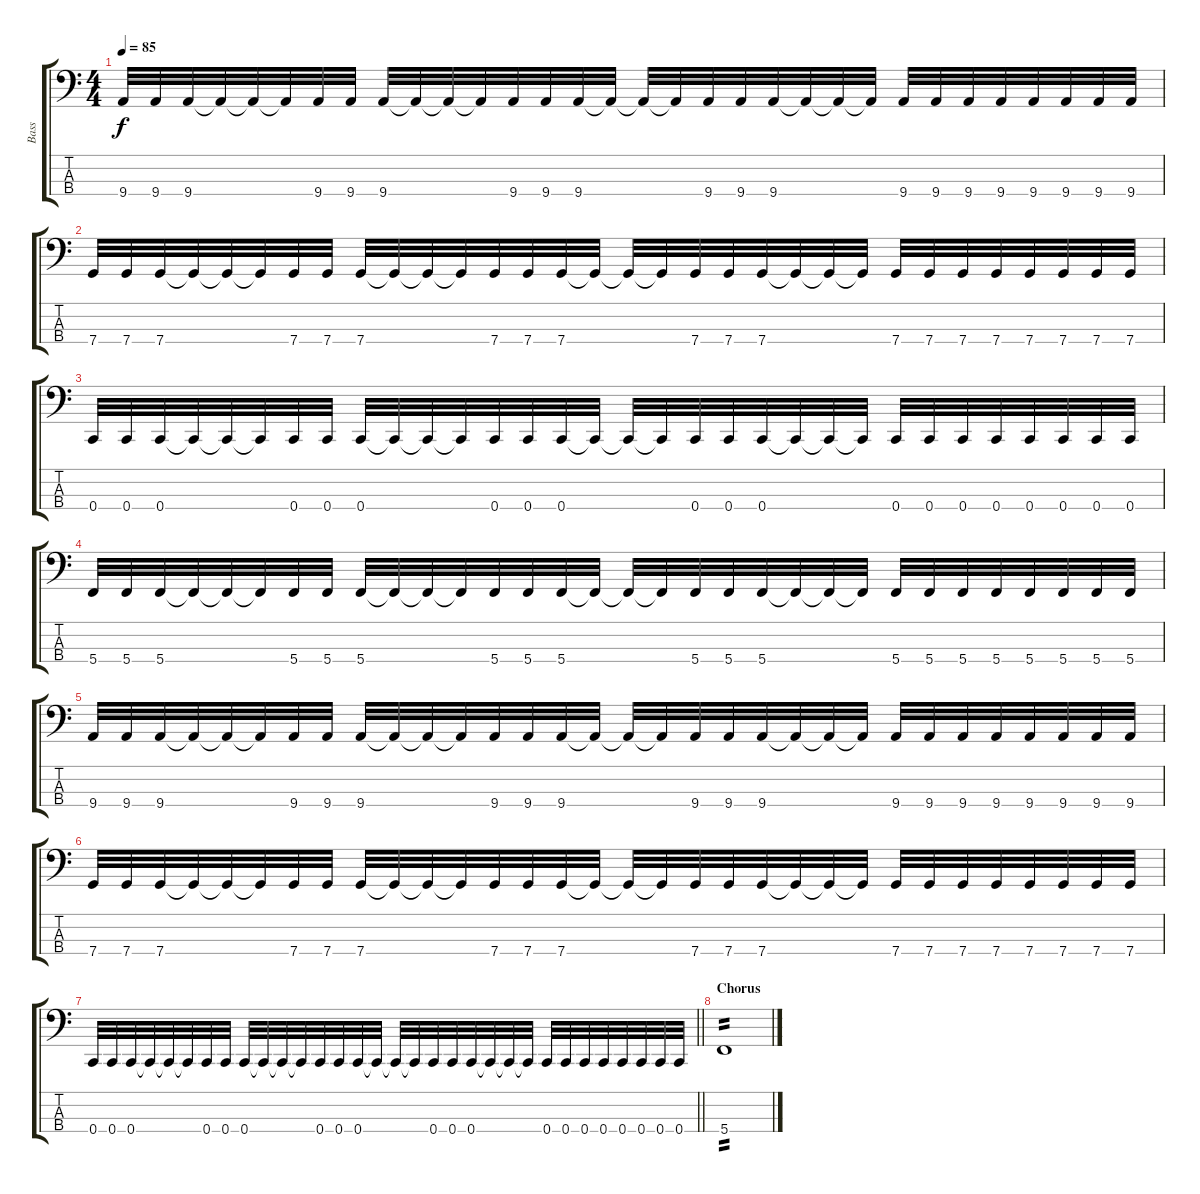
\track ("Bass" "Bass") {instrument electricbasspick}
\staff {score tabs}
\tuning (F2 C2 G1 C1) {hide}
\ts (4 4)
\tempo 85
\clef f4
\ks c
9.4.32{dy f} 9.4.32 9.4.32 9.4{t}.32 9.4{t}.32 9.4{t}.32 9.4.32 9.4.32 9.4.32 9.4{t}.32 9.4{t}.32 9.4{t}.32 9.4.32 9.4.32 9.4.32 9.4{t}.32 9.4{t}.32 9.4{t}.32 9.4.32 9.4.32 9.4.32 9.4{t}.32 9.4{t}.32 9.4{t}.32 9.4.32 9.4.32 9.4.32 9.4.32 9.4.32 9.4.32 9.4.32 9.4.32 |
7.4.32 7.4.32 7.4.32 7.4{t}.32 7.4{t}.32 7.4{t}.32 7.4.32 7.4.32 7.4.32 7.4{t}.32 7.4{t}.32 7.4{t}.32 7.4.32 7.4.32 7.4.32 7.4{t}.32 7.4{t}.32 7.4{t}.32 7.4.32 7.4.32 7.4.32 7.4{t}.32 7.4{t}.32 7.4{t}.32 7.4.32 7.4.32 7.4.32 7.4.32 7.4.32 7.4.32 7.4.32 7.4.32 |
0.4.32 0.4.32 0.4.32 0.4{t}.32 0.4{t}.32 0.4{t}.32 0.4.32 0.4.32 0.4.32 0.4{t}.32 0.4{t}.32 0.4{t}.32 0.4.32 0.4.32 0.4.32 0.4{t}.32 0.4{t}.32 0.4{t}.32 0.4.32 0.4.32 0.4.32 0.4{t}.32 0.4{t}.32 0.4{t}.32 0.4.32 0.4.32 0.4.32 0.4.32 0.4.32 0.4.32 0.4.32 0.4.32 |
5.4.32 5.4.32 5.4.32 5.4{t}.32 5.4{t}.32 5.4{t}.32 5.4.32 5.4.32 5.4.32 5.4{t}.32 5.4{t}.32 5.4{t}.32 5.4.32 5.4.32 5.4.32 5.4{t}.32 5.4{t}.32 5.4{t}.32 5.4.32 5.4.32 5.4.32 5.4{t}.32 5.4{t}.32 5.4{t}.32 5.4.32 5.4.32 5.4.32 5.4.32 5.4.32 5.4.32 5.4.32 5.4.32 |
9.4.32 9.4.32 9.4.32 9.4{t}.32 9.4{t}.32 9.4{t}.32 9.4.32 9.4.32 9.4.32 9.4{t}.32 9.4{t}.32 9.4{t}.32 9.4.32 9.4.32 9.4.32 9.4{t}.32 9.4{t}.32 9.4{t}.32 9.4.32 9.4.32 9.4.32 9.4{t}.32 9.4{t}.32 9.4{t}.32 9.4.32 9.4.32 9.4.32 9.4.32 9.4.32 9.4.32 9.4.32 9.4.32 |
7.4.32 7.4.32 7.4.32 7.4{t}.32 7.4{t}.32 7.4{t}.32 7.4.32 7.4.32 7.4.32 7.4{t}.32 7.4{t}.32 7.4{t}.32 7.4.32 7.4.32 7.4.32 7.4{t}.32 7.4{t}.32 7.4{t}.32 7.4.32 7.4.32 7.4.32 7.4{t}.32 7.4{t}.32 7.4{t}.32 7.4.32 7.4.32 7.4.32 7.4.32 7.4.32 7.4.32 7.4.32 7.4.32 |
\barLineRight lightlight
0.4.32 0.4.32 0.4.32 0.4{t}.32 0.4{t}.32 0.4{t}.32 0.4.32 0.4.32 0.4.32 0.4{t}.32 0.4{t}.32 0.4{t}.32 0.4.32 0.4.32 0.4.32 0.4{t}.32 0.4{t}.32 0.4{t}.32 0.4.32 0.4.32 0.4.32 0.4{t}.32 0.4{t}.32 0.4{t}.32 0.4.32 0.4.32 0.4.32 0.4.32 0.4.32 0.4.32 0.4.32 0.4.32 |
\section ("" "Chorus")
5.4.1{tp 2}
